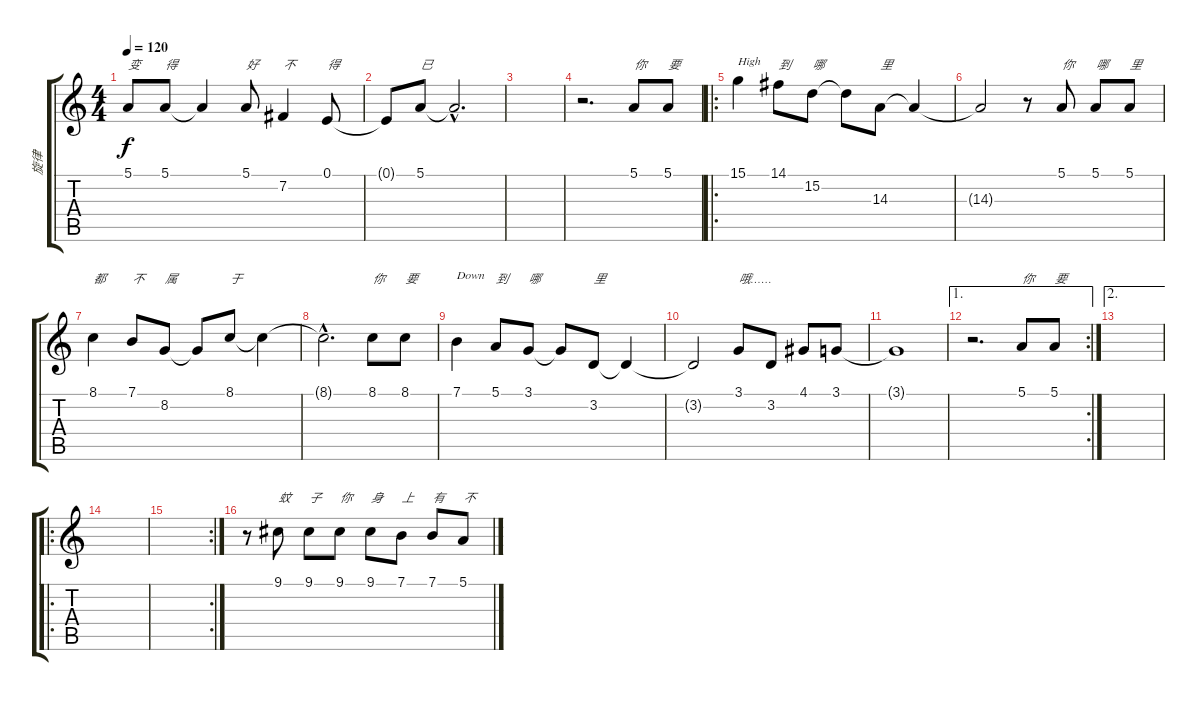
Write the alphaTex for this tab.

\track ("旋律" "旋律") {instrument sopranosax}
\staff {score tabs}
\tuning (E4 B3 G3 D3 A2 E2) {hide}
\ts (4 4)
\tempo 120
\clef g2
\ks c
5.1.8{txt "变" dy f} 5.1.8{txt "得"} 5.1{t}.4 5.1.8{txt "好"} 7.2.4{txt "不"} 0.1.8{txt "得"} |
0.1{t}.8 5.1.8{txt "已"} 5.1{hac t}.2{d} |
|
r.2{d} 5.1.8{txt "你"} 5.1.8{txt "要"} |
\ro
15.1.4{txt "High"} 14.1.8{txt "到"} 15.2.8{txt "哪"} 15.2{t}.8 14.3.8{txt "里"} 14.3{t}.4 |
14.3{t}.2 r.8 5.1.8{txt "你"} 5.1.8{txt "哪"} 5.1.8{txt "里"} |
8.1.4{txt "都"} 7.1.8{txt "不"} 8.2.8{txt "属"} 8.2{t}.8 8.1.8{txt "于"} 8.1{t}.4 |
8.1{hac t}.2{d} 8.1.8{txt "你"} 8.1.8{txt "要"} |
7.1.4{txt "Down"} 5.1.8{txt "到"} 3.1.8{txt "哪"} 3.1{t}.8 3.2.8{txt "里"} 3.2{t}.4 |
3.2{t}.2 3.1.8{txt "哦……"} 3.2.8 4.1.8 3.1.8 |
3.1{t}.1 |
\ae 1
\rc 2
r.2{d} 5.1.8{txt "你"} 5.1.8{txt "要"} |
\ae 2
|
\ro
|
\rc 2
|
r.8 9.1.8{txt "蚊"} 9.1.8{txt "子"} 9.1.8{txt "你"} 9.1.8{txt "身"} 7.1.8{txt "上"} 7.1.8{txt "有"} 5.1.8{txt "不"}
